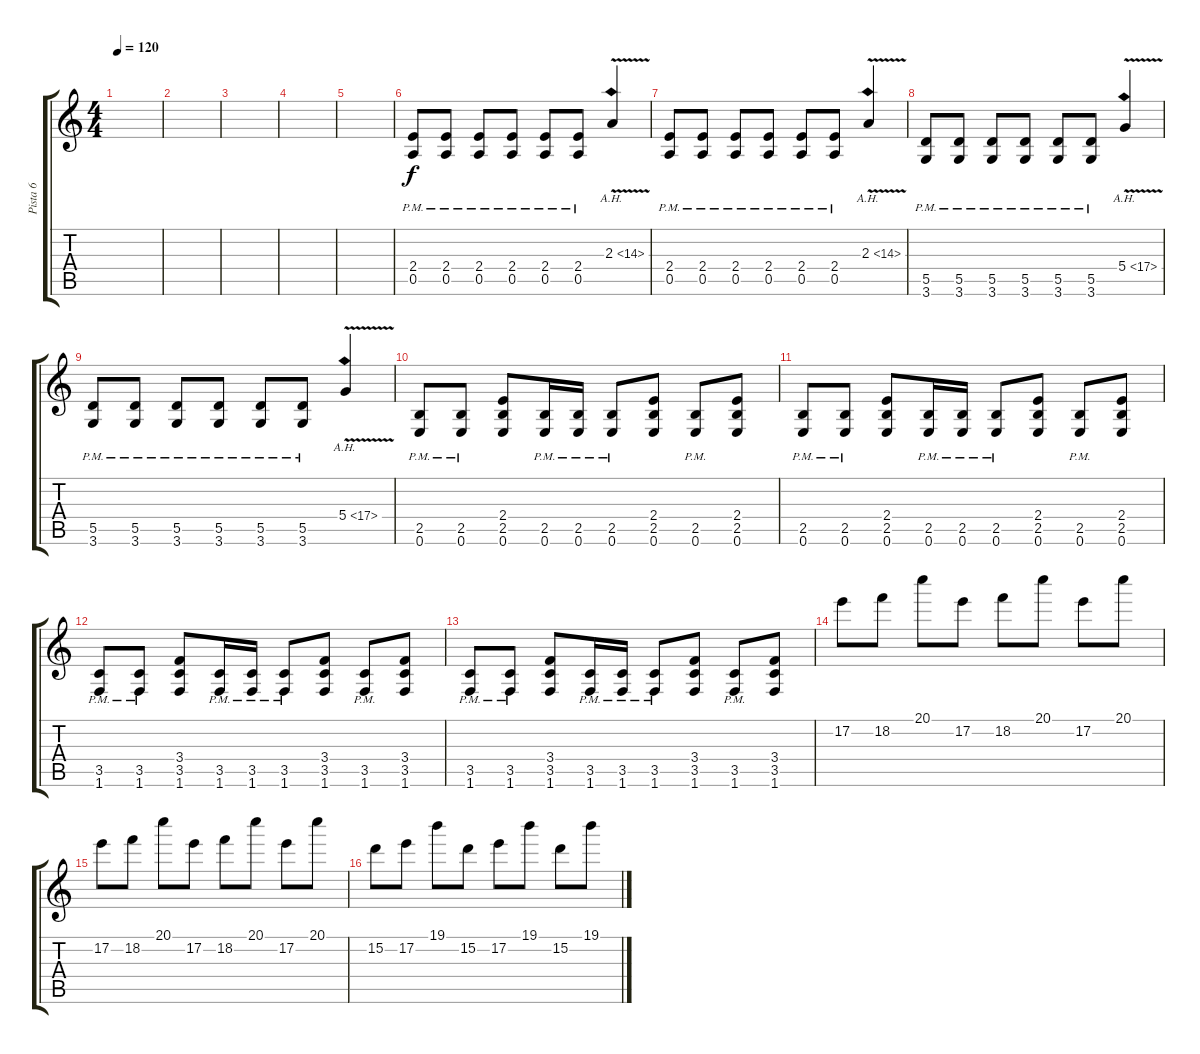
\track ("Pista 6" "Pista 6") {instrument distortionguitar}
\staff {score tabs}
\tuning (E4 B3 G3 D3 A2 E2) {hide}
\ts (4 4)
\tempo 120
\clef g2
\ks c
|
|
|
|
|
(2.4{pm} 0.5{pm}).8 (2.4{pm} 0.5{pm}).8 (2.4{pm} 0.5{pm}).8 (2.4{pm} 0.5{pm}).8 (2.4{pm} 0.5{pm}).8 (2.4{pm} 0.5{pm}).8 2.3{ah 12 v}.4 |
(2.4{pm} 0.5{pm}).8 (2.4{pm} 0.5{pm}).8 (2.4{pm} 0.5{pm}).8 (2.4{pm} 0.5{pm}).8 (2.4{pm} 0.5{pm}).8 (2.4{pm} 0.5{pm}).8 2.3{ah 12 v}.4 |
(5.5{pm} 3.6{pm}).8 (5.5{pm} 3.6{pm}).8 (5.5{pm} 3.6{pm}).8 (5.5{pm} 3.6{pm}).8 (5.5{pm} 3.6{pm}).8 (5.5{pm} 3.6{pm}).8 5.4{ah 12 v}.4 |
(5.5{pm} 3.6{pm}).8 (5.5{pm} 3.6{pm}).8 (5.5{pm} 3.6{pm}).8 (5.5{pm} 3.6{pm}).8 (5.5{pm} 3.6{pm}).8 (5.5{pm} 3.6{pm}).8 5.4{ah 12 v}.4 |
(2.5{pm} 0.6{pm}).8 (2.5{pm} 0.6{pm}).8 (2.4 2.5 0.6).8 (2.5{pm} 0.6{pm}).16 (2.5{pm} 0.6{pm}).16 (2.5{pm} 0.6{pm}).8 (2.4 2.5 0.6).8 (2.5{pm} 0.6{pm}).8 (2.4 2.5 0.6).8 |
(2.5{pm} 0.6{pm}).8 (2.5{pm} 0.6{pm}).8 (2.4 2.5 0.6).8 (2.5{pm} 0.6{pm}).16 (2.5{pm} 0.6{pm}).16 (2.5{pm} 0.6{pm}).8 (2.4 2.5 0.6).8 (2.5{pm} 0.6{pm}).8 (2.4 2.5 0.6).8 |
(3.5{pm} 1.6{pm}).8 (3.5{pm} 1.6{pm}).8 (3.4 3.5 1.6).8 (3.5{pm} 1.6{pm}).16 (3.5{pm} 1.6{pm}).16 (3.5{pm} 1.6{pm}).8 (3.4 3.5 1.6).8 (3.5{pm} 1.6{pm}).8 (3.4 3.5 1.6).8 |
(3.5{pm} 1.6{pm}).8 (3.5{pm} 1.6{pm}).8 (3.4 3.5 1.6).8 (3.5{pm} 1.6{pm}).16 (3.5{pm} 1.6{pm}).16 (3.5{pm} 1.6{pm}).8 (3.4 3.5 1.6).8 (3.5{pm} 1.6{pm}).8 (3.4 3.5 1.6).8 |
17.2.8 18.2.8 20.1.8 17.2.8 18.2.8 20.1.8 17.2.8 20.1.8 |
17.2.8 18.2.8 20.1.8 17.2.8 18.2.8 20.1.8 17.2.8 20.1.8 |
15.2.8 17.2.8 19.1.8 15.2.8 17.2.8 19.1.8 15.2.8 19.1.8
